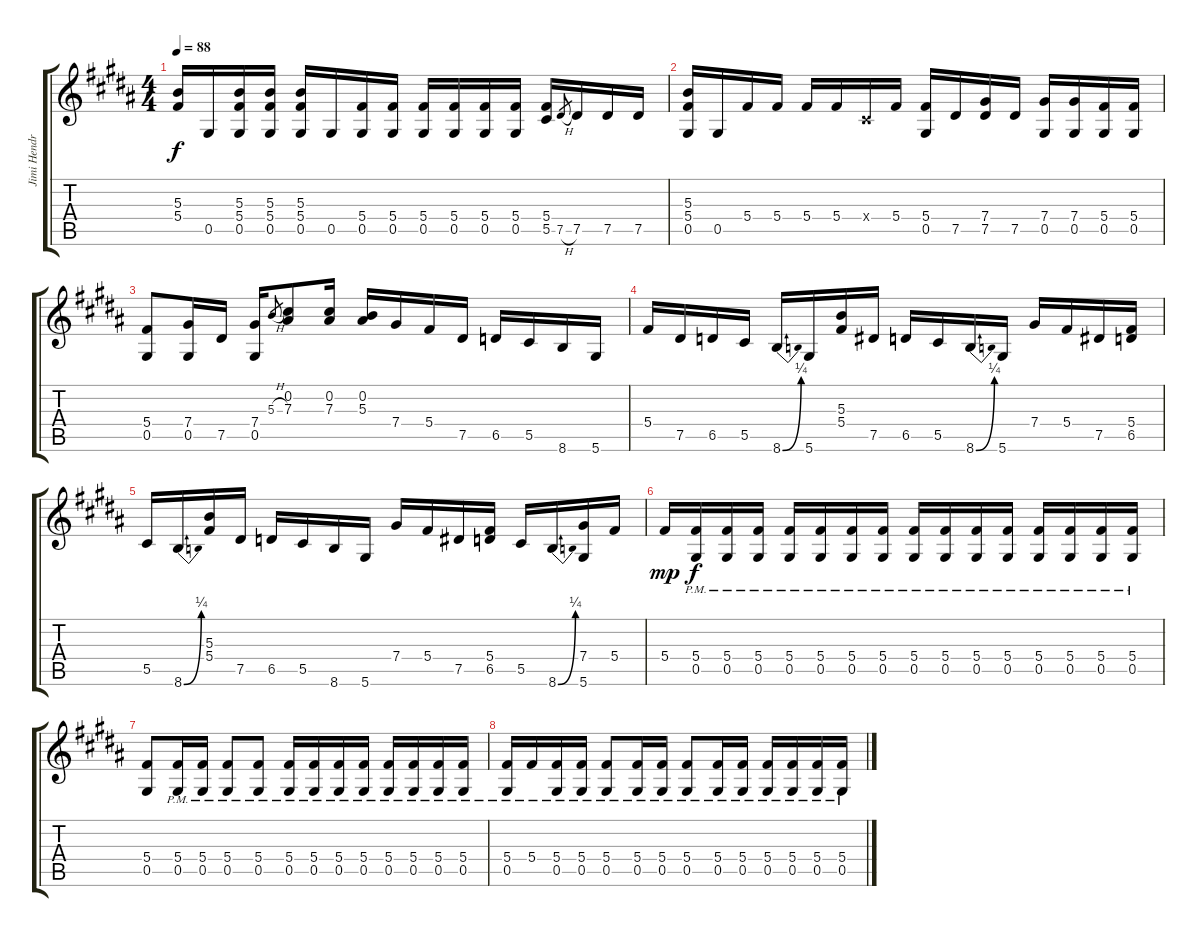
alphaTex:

\track ("Jimi Hendrix" "Jimi Hendr") {instrument overdrivenguitar}
\staff {score tabs}
\tuning (Eb4 Bb3 Gb3 Db3 Ab2 Eb2) {hide}
\ts (4 4)
\tempo 88
\clef g2
\ks b
(5.3 5.4).16{dy f} 0.5.16 (5.3 5.4 0.5).16 (5.3 5.4 0.5).16 (5.3 5.4 0.5).16 0.5.16 (5.4 0.5).16 (5.4 0.5).16 (5.4 0.5).16 (5.4 0.5).16 (5.4 0.5).16 (5.4 0.5).16 (5.4 5.5).16 7.5{h}.8{gr} 7.5.16 7.5.16 7.5.16 |
(5.3 5.4 0.5).16 0.5.16 5.4.16 5.4.16 5.4.16 5.4.16 0.4{x}.16 5.4.16 (5.4 0.5).16 7.5.16 (7.4 7.5).16 7.5.16 (7.4 0.5).16 (7.4 0.5).16 (5.4 0.5).16 (5.4 0.5).16 |
(5.4 0.5).8 (7.4 0.5).16 7.5.16 (7.4 0.5).16 5.3{h}.8{gr} (0.2 7.3).8 (0.2 7.3).16 (0.2 5.3).16 7.4.16 5.4.16 7.5.16 6.5.16 5.5.16 8.6.16 5.6.16 |
5.4.16 7.5.16 6.5.16 5.5.16 8.6{be (bend 0 0 60 1)}.16 5.6.16 (5.3 5.4).16 7.5.16 6.5.16 5.5.16 8.6{be (bend 0 0 60 1)}.16 5.6.16 7.4.16 5.4.16 7.5.16 (5.4 6.5).16 |
5.5.16 8.6{be (bend 0 0 60 1)}.16 (5.3 5.4).16 7.5.16 6.5.16 5.5.16 8.6.16 5.6.16 7.4.16 5.4.16 7.5.16 (5.4 6.5).16 5.5.16 8.6{be (bend 0 0 60 1)}.16 (7.4 5.6).16 5.4.16 |
5.4.16{dy mp} (5.4{pm} 0.5{pm}).16{dy f} (5.4{pm} 0.5{pm}).16 (5.4{pm} 0.5{pm}).16 (5.4{pm} 0.5{pm}).16 (5.4{pm} 0.5{pm}).16 (5.4{pm} 0.5{pm}).16 (5.4{pm} 0.5{pm}).16 (5.4{pm} 0.5{pm}).16 (5.4{pm} 0.5{pm}).16 (5.4{pm} 0.5{pm}).16 (5.4{pm} 0.5{pm}).16 (5.4{pm} 0.5{pm}).16 (5.4{pm} 0.5{pm}).16 (5.4{pm} 0.5{pm}).16 (5.4{pm} 0.5{pm}).16 |
(5.4 0.5).8 (5.4{pm} 0.5{pm}).16 (5.4{pm} 0.5{pm}).16 (5.4{pm} 0.5{pm}).8 (5.4{pm} 0.5{pm}).8 (5.4{pm} 0.5{pm}).16 (5.4{pm} 0.5{pm}).16 (5.4{pm} 0.5{pm}).16 (5.4{pm} 0.5{pm}).16 (5.4{pm} 0.5{pm}).16 (5.4{pm} 0.5{pm}).16 (5.4{pm} 0.5{pm}).16 (5.4{pm} 0.5{pm}).16 |
(5.4{pm} 0.5{pm}).16 5.4{pm}.16 (5.4{pm} 0.5{pm}).16 (5.4{pm} 0.5{pm}).16 (5.4{pm} 0.5{pm}).8 (5.4{pm} 0.5{pm}).16 (5.4{pm} 0.5{pm}).16 (5.4{pm} 0.5{pm}).8 (5.4{pm} 0.5{pm}).16 (5.4{pm} 0.5{pm}).16 (5.4{pm} 0.5{pm}).16 (5.4{pm} 0.5{pm}).16 (5.4{pm} 0.5{pm}).16 (5.4{pm} 0.5{pm}).16
